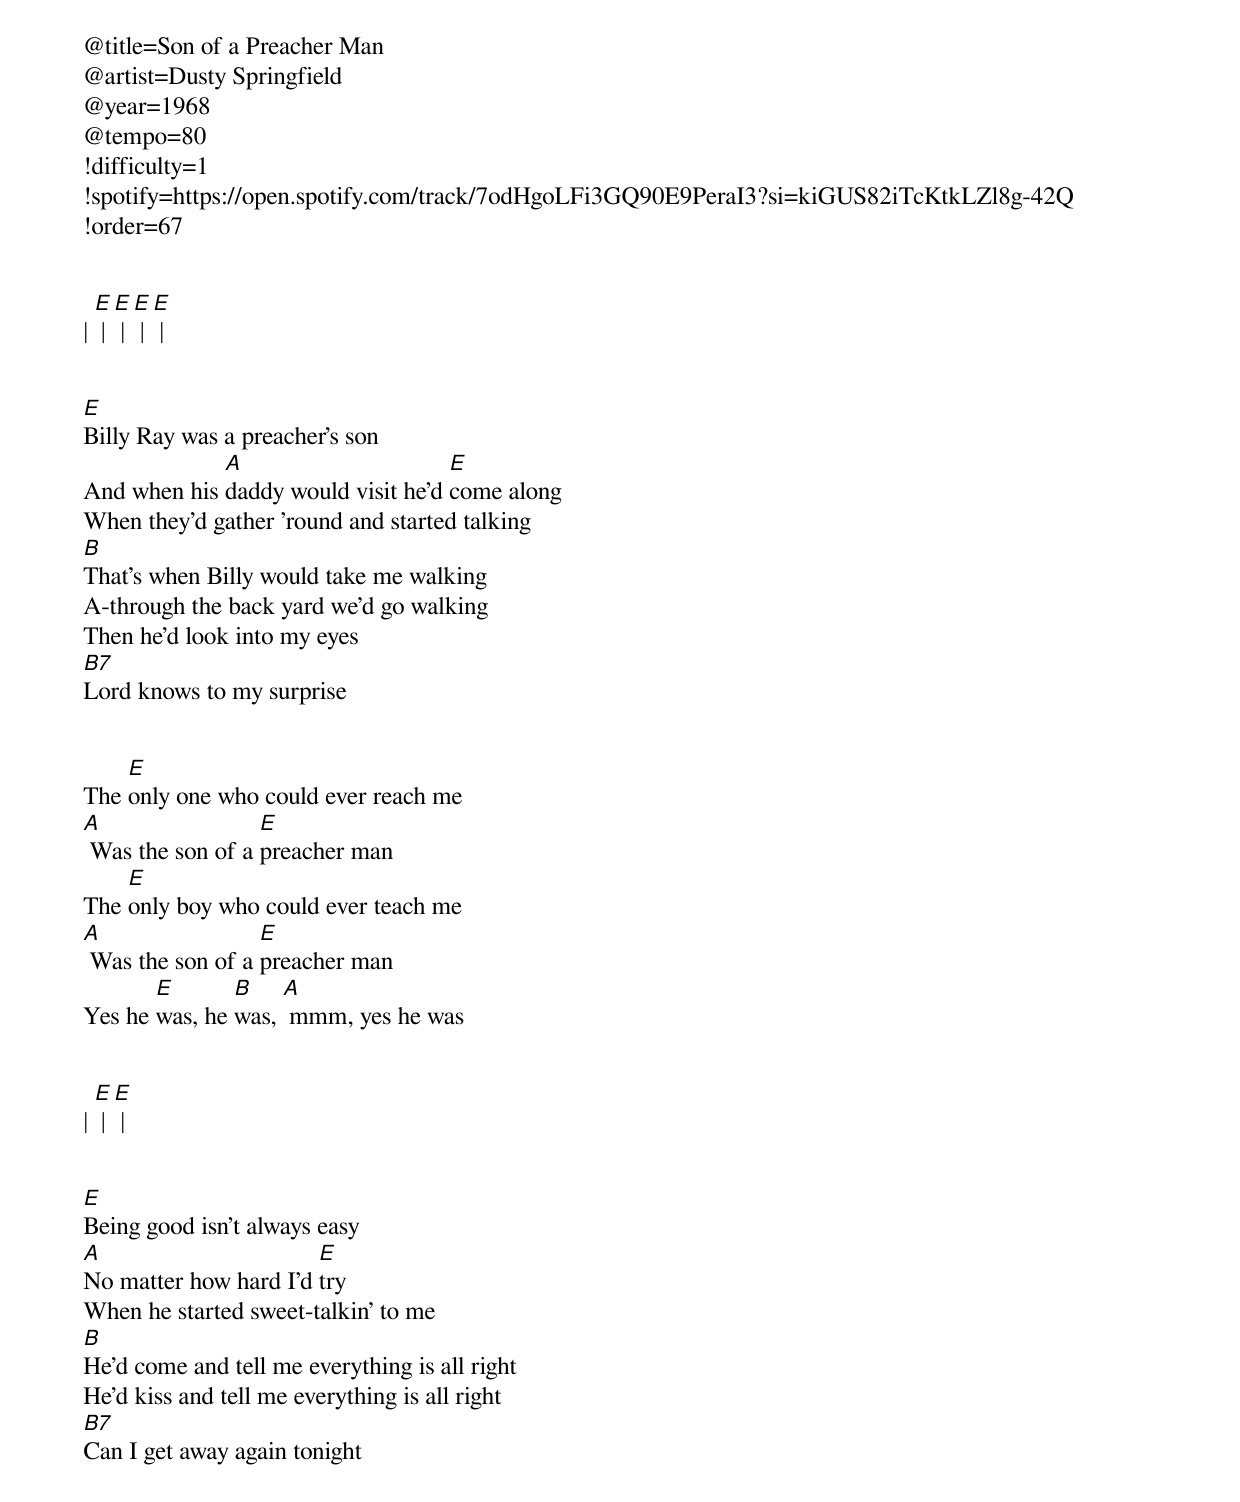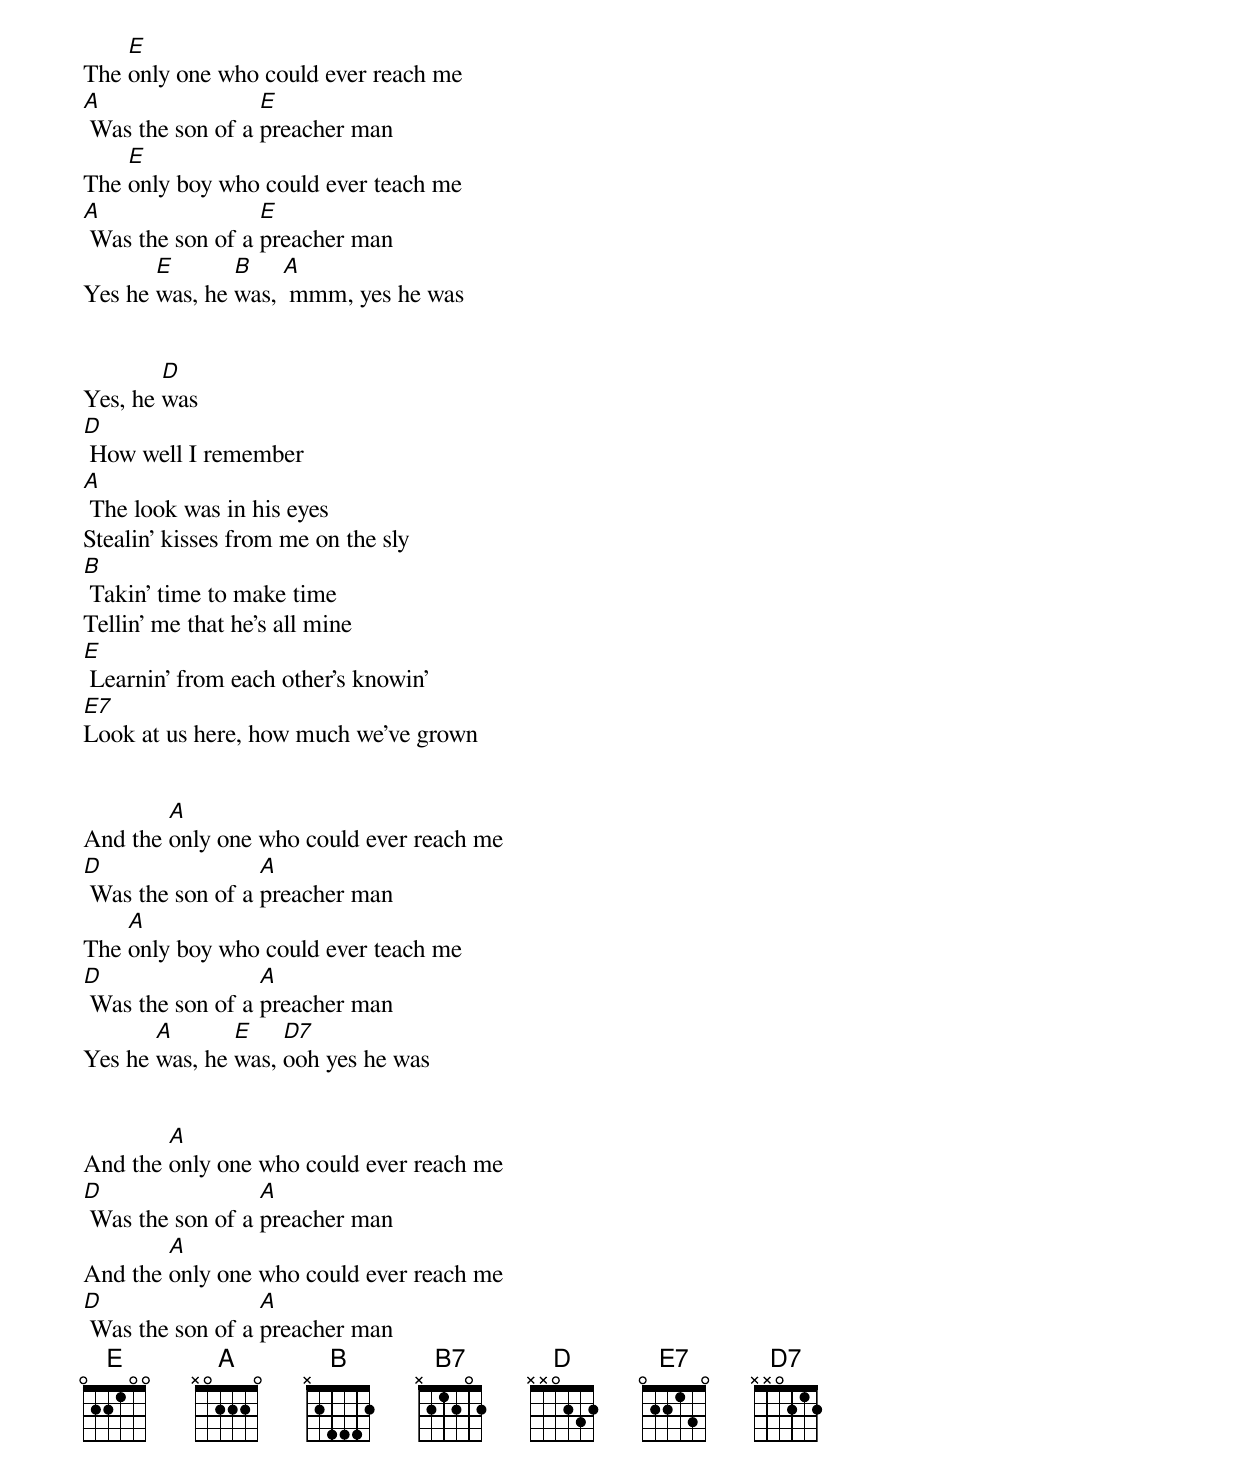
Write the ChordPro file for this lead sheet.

@title=Son of a Preacher Man
@artist=Dusty Springfield
@year=1968
@tempo=80
!difficulty=1
!spotify=https://open.spotify.com/track/7odHgoLFi3GQ90E9PeraI3?si=kiGUS82iTcKtkLZl8g-42Q
!order=67


| [E] | [E] | [E] | [E] |


[E]Billy Ray was a preacher's son
And when his [A]daddy would visit he'd [E]come along
When they'd gather 'round and started talking
[B]That's when Billy would take me walking
A-through the back yard we'd go walking
Then he'd look into my eyes
[B7]Lord knows to my surprise


The [E]only one who could ever reach me
[A] Was the son of a [E]preacher man
The [E]only boy who could ever teach me
[A] Was the son of a [E]preacher man
Yes he [E]was, he [B]was, [A] mmm, yes he was


| [E] | [E] |


[E]Being good isn't always easy
[A]No matter how hard I'd [E]try
When he started sweet-talkin' to me
[B]He'd come and tell me everything is all right
He'd kiss and tell me everything is all right
[B7]Can I get away again tonight


The [E]only one who could ever reach me
[A] Was the son of a [E]preacher man
The [E]only boy who could ever teach me
[A] Was the son of a [E]preacher man
Yes he [E]was, he [B]was, [A] mmm, yes he was


Yes, he [D]was
[D] How well I remember
[A] The look was in his eyes
Stealin' kisses from me on the sly
[B] Takin' time to make time
Tellin' me that he's all mine
[E] Learnin' from each other's knowin'
[E7]Look at us here, how much we've grown


And the [A]only one who could ever reach me
[D] Was the son of a [A]preacher man
The [A]only boy who could ever teach me
[D] Was the son of a [A]preacher man
Yes he [A]was, he [E]was, [D7]ooh yes he was


And the [A]only one who could ever reach me
[D] Was the son of a [A]preacher man
And the [A]only one who could ever reach me
[D] Was the son of a [A]preacher man
